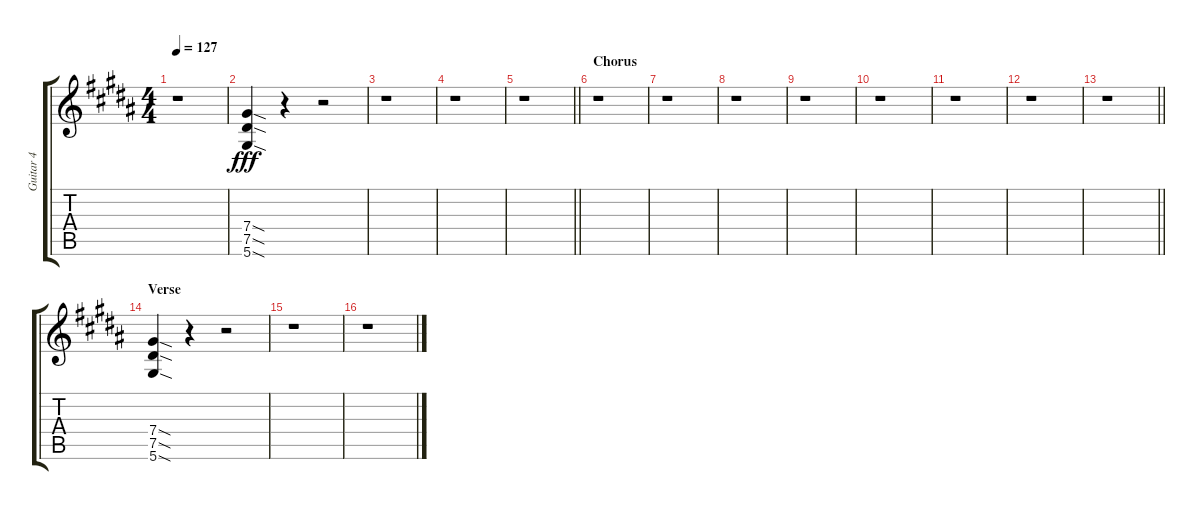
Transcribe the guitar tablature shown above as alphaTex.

\track ("Guitar 4" "Guitar 4") {instrument distortionguitar}
\staff {score tabs}
\tuning (Eb4 Bb3 Gb3 Db3 Ab2 Eb2) {hide}
\ts (4 4)
\tempo 127
\clef g2
\ks b
r.1{dy fff} |
(7.4{sod} 7.5{sod} 5.6{sod}).4 r.4 r.2 |
r.1 |
r.1 |
\barLineRight lightlight
r.1 |
\section ("" "Chorus")
r.1 |
r.1 |
r.1 |
r.1 |
r.1 |
r.1 |
r.1 |
\barLineRight lightlight
r.1 |
\section ("" "Verse")
(7.4{sod} 7.5{sod} 5.6{sod}).4 r.4 r.2 |
r.1 |
r.1
